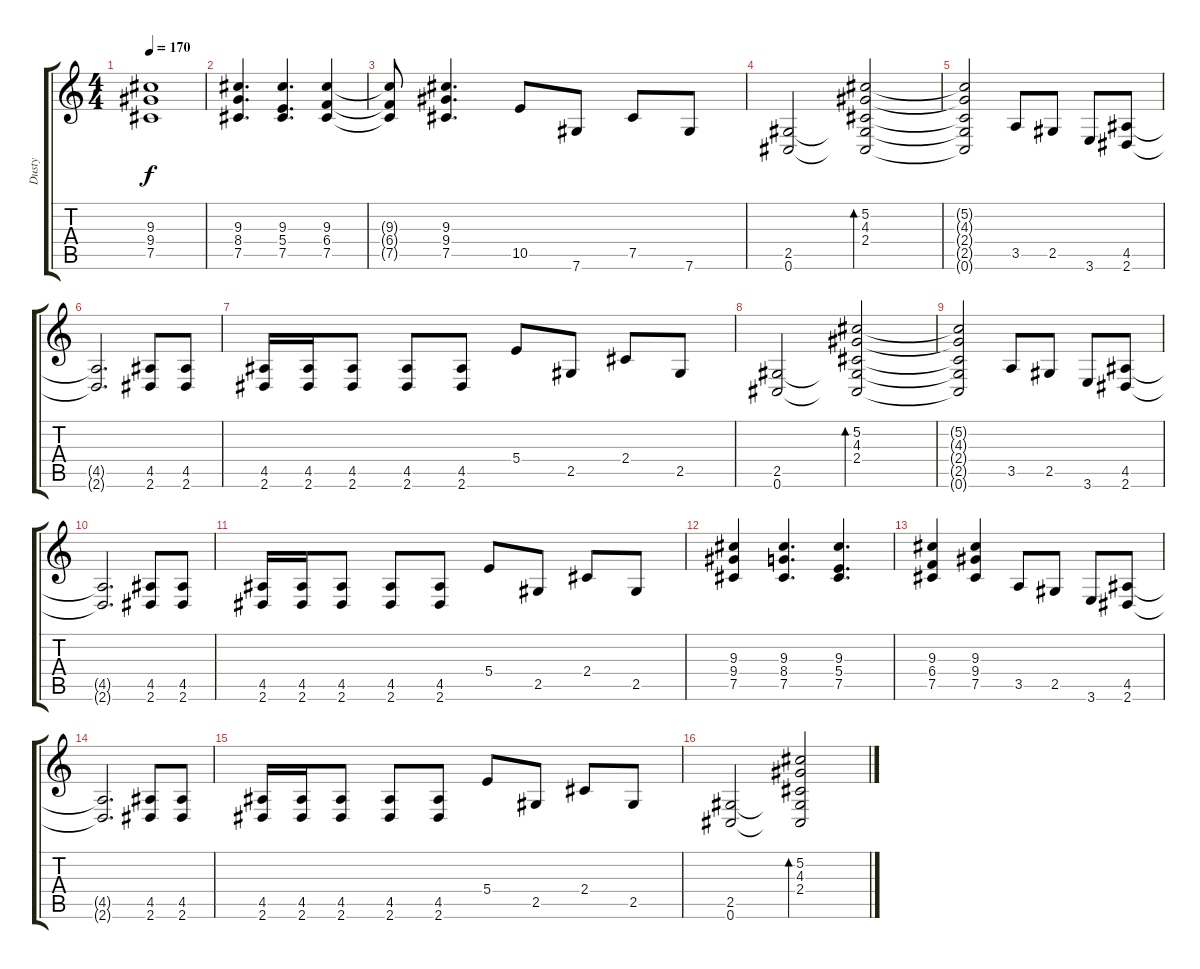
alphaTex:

\track ("Dusty" "Dusty") {instrument overdrivenguitar}
\staff {score tabs}
\tuning (Db4 Ab3 E3 B2 Gb2 Db2) {hide}
\ts (4 4)
\tempo 170
\clef g2
\ks c
(9.3{t} 9.4{t} 7.5{t}).1{dy f} |
(9.3 8.4 7.5).4{d} (9.3 5.4 7.5).4{d} (9.3 6.4 7.5).4 |
(9.3{t} 6.4{t} 7.5{t}).8 (9.3 9.4 7.5).4{d} 10.5.8 7.6.8 7.5.8 7.6.8 |
(2.5 0.6).2 (5.2 4.3 2.4 2.5{t} 0.6{t}).2{bd 480} |
(5.2{t} 4.3{t} 2.4{t} 2.5{t} 0.6{t}).2 3.5.8 2.5.8 3.6.8 (4.5 2.6).8 |
(4.5{t} 2.6{t}).2{d} (4.5 2.6).8 (4.5 2.6).8 |
(4.5 2.6).16 (4.5 2.6).16 (4.5 2.6).8 (4.5 2.6).8 (4.5 2.6).8 5.4.8 2.5.8 2.4.8 2.5.8 |
(2.5 0.6).2 (5.2 4.3 2.4 2.5{t} 0.6{t}).2{bd 480} |
(5.2{t} 4.3{t} 2.4{t} 2.5{t} 0.6{t}).2 3.5.8 2.5.8 3.6.8 (4.5 2.6).8 |
(4.5{t} 2.6{t}).2{d} (4.5 2.6).8 (4.5 2.6).8 |
(4.5 2.6).16 (4.5 2.6).16 (4.5 2.6).8 (4.5 2.6).8 (4.5 2.6).8 5.4.8 2.5.8 2.4.8 2.5.8 |
(9.3 9.4 7.5).4 (9.3 8.4 7.5).4{d} (9.3 5.4 7.5).4{d} |
(9.3 6.4 7.5).4 (9.3 9.4 7.5).4 3.5.8 2.5.8 3.6.8 (4.5 2.6).8 |
(4.5{t} 2.6{t}).2{d} (4.5 2.6).8 (4.5 2.6).8 |
(4.5 2.6).16 (4.5 2.6).16 (4.5 2.6).8 (4.5 2.6).8 (4.5 2.6).8 5.4.8 2.5.8 2.4.8 2.5.8 |
(2.5 0.6).2 (5.2 4.3 2.4 2.5{t} 0.6{t}).2{bd 480}
